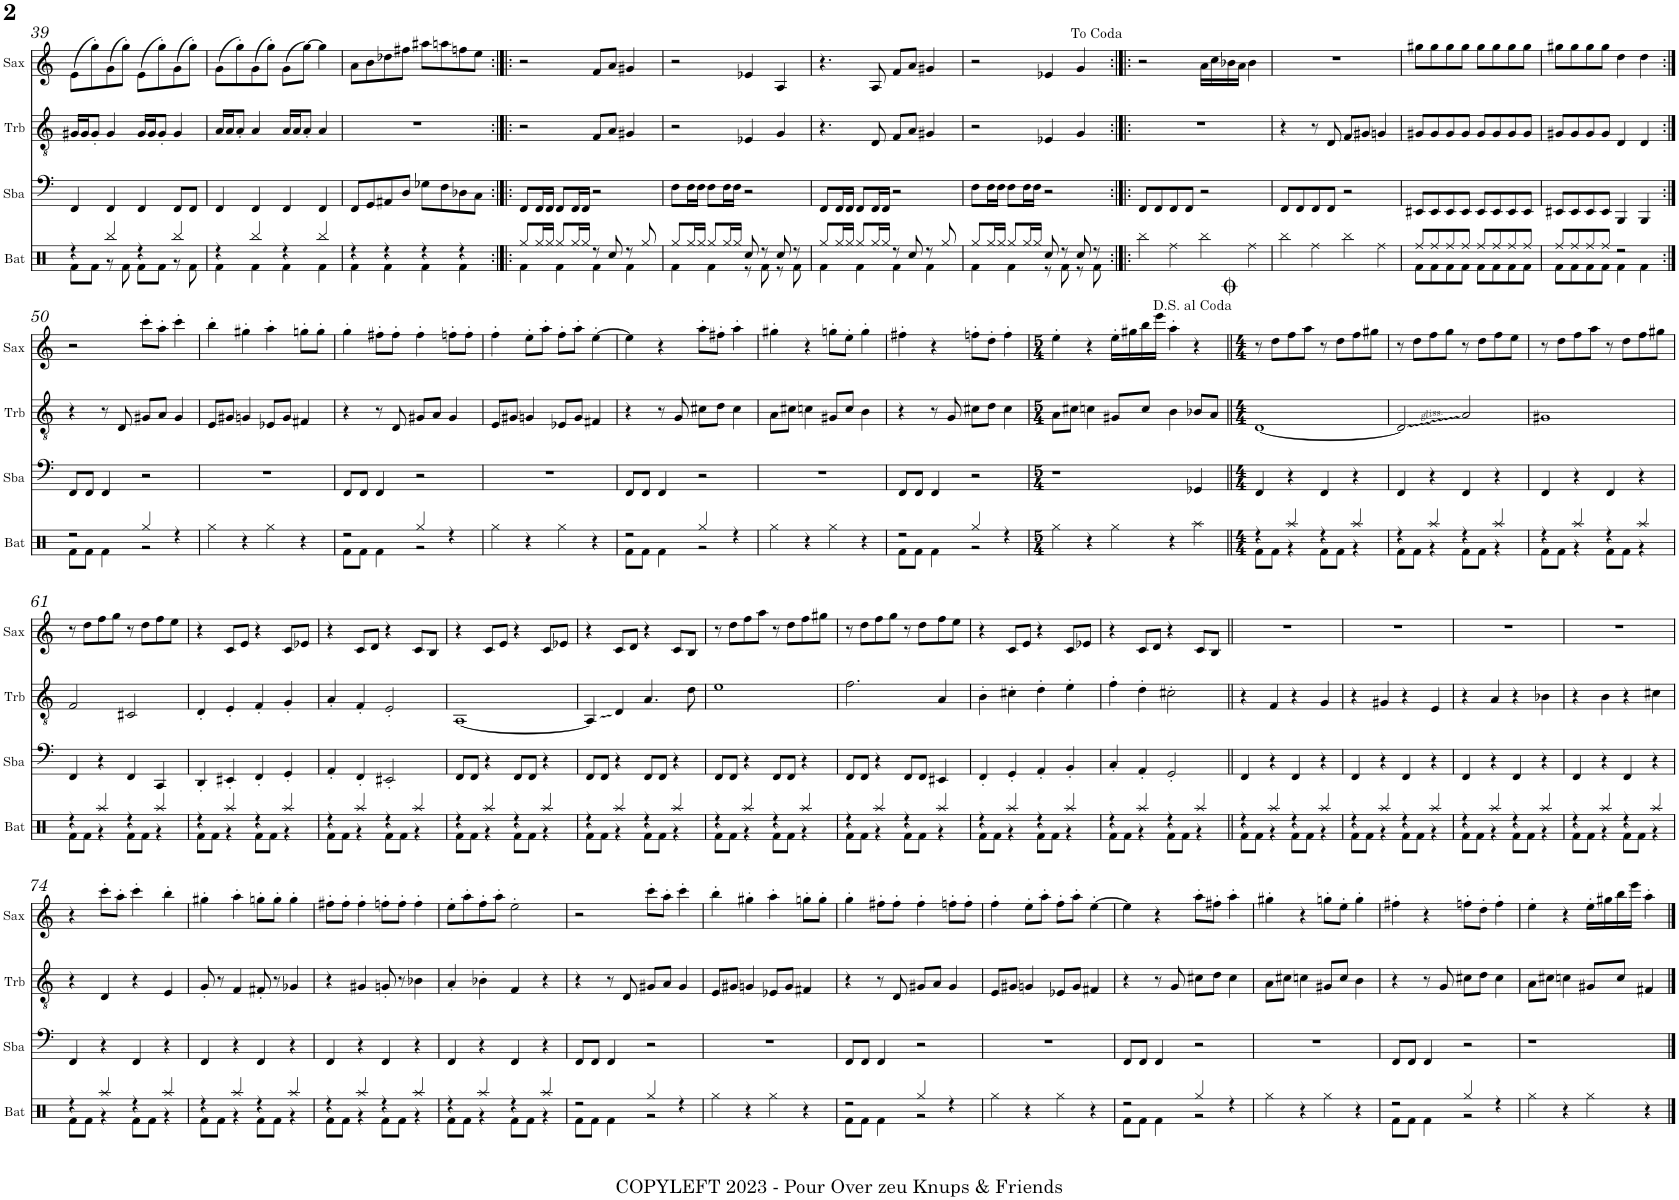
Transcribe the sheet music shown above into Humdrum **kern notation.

**kern	**kern	**kern	**kern
*part4	*part3	*part2	*part1
*staff4	*staff3	*staff2	*staff1
*I"Batterie	*I"Souba Sib	*I"Trombone Sib	*I"Sax Mib
*I'Bat	*I'Sba	*I'Trb	*I'Sax
!!LO:PB:g=z
*clefX	*clefF5	*clefGv2	*clefG2
*	*	*	*Trd5c9
*k[]	*k[]	*k[]	*k[]
*M4/4	*M4/4	*M4/4	*M4/4
=39	=39	=39	=39
*^	*	*	*
4r	8Rf\L	4DD/	16G#X/LL	(8e\L
.	.	.	16G#/J	.
.	8Rf\J	.	8G#'/J	8gg'\)
4Rbb/	8r	4DD/	4G#/	(8g\
.	8Rf\	.	.	8gg'\J)
4r	8Rf\L	4DD/	16G#/LL	(8e\L
.	.	.	16G#/J	.
.	8Rf\J	.	8G#'/J	8gg'\)
4Rbb/	8r	8DD/L	4G#/	(8g\
.	8Rf\	8DD/J	.	8gg'\J)
=40	=40	=40	=40	=40
4r	4Rf\	4DD/	16A/LL	(8g\L
.	.	.	16A/J	.
.	.	.	8A'/J	8gg'\)
4Rbb/	4Rf\	4DD/	4A/	(8g\
.	.	.	.	8gg'\J)
4r	4Rf\	4DD/	16A/LL	(8g\L
.	.	.	16A/J	.
.	.	.	8A'/J	[8gg\J)
4Rbb/	4Rf\	4DD/	4A/	4gg\]
=41	=41	=41	=41	=41
4r	4Rf\	8DD/L	1r	8a\L
.	.	8EE/	.	8b\
4r	4Rf\	8FF#X/	.	8dd-X\
.	.	8BB/J	.	8ff#X\J
4r	4Rf\	8E-X\L	.	8aa#X\L
.	.	8D\	.	8aan\
4r	4Rf\	8BB-X\	.	8ffn\
.	.	8AA\J	.	8ee\J
=42:|!|:	=42:|!|:	=42:|!|:	=42:|!|:	=42:|!|:
8Rgg/L	4Rf\	8DD/L	2r	2r
16Rgg/L	.	16DD/L	.	.
16Rgg/JJ	.	16DD/JJ	.	.
8Rgg/L	4Rf\	8DD/L	.	.
16Rgg/L	.	16DD/L	.	.
16Rgg/JJ	.	16DD/JJ	.	.
8r	4Rf\	2r	8F/L	8f/L
8Rcc/	.	.	8A/J	8a/J
8r	4Rf\	.	4G#X/	4g#X/
8Rgg/	.	.	.	.
=43	=43	=43	=43	=43
8Rgg/L	4Rf\	8D\L	2r	2r
16Rgg/L	.	16D\L	.	.
16Rgg/JJ	.	16D\JJ	.	.
8Rgg/L	4Rf\	8D\L	.	.
16Rgg/L	.	16D\L	.	.
16Rgg/JJ	.	16D\JJ	.	.
8Rcc/	8r	2r	4E-X/	4e-X/
8r	8Rf\	.	.	.
8Rcc/	8r	.	4G/	4A/
8r	8Rf\	.	.	.
=44	=44	=44	=44	=44
8Rgg/L	4Rf\	8DD/L	4.r	4.r
16Rgg/L	.	16DD/L	.	.
16Rgg/JJ	.	16DD/JJ	.	.
8Rgg/L	4Rf\	8DD/L	.	.
16Rgg/L	.	16DD/L	8D/	8A/
16Rgg/JJ	.	16DD/JJ	.	.
8r	4Rf\	2r	8F/L	8f/L
8Rcc/	.	.	8A/J	8a/J
8r	4Rf\	.	4G#X/	4g#X/
8Rgg/	.	.	.	.
=45	=45	=45	=45	=45
8Rgg/L	4Rf\	8D\L	2r	2r
16Rgg/L	.	16D\L	.	.
16Rgg/JJ	.	16D\JJ	.	.
8Rgg/L	4Rf\	8D\L	.	.
16Rgg/L	.	16D\L	.	.
16Rgg/JJ	.	16D\JJ	.	.
8Rcc/	8r	2r	4E-X/	4e-X/
8r	8Rf\	.	.	.
8Rcc/	8r	.	4G/	4g/
8r	8Rf\	.	.	.
*v	*v	*	*	*
=46:|!|:	=46:|!|:	=46:|!|:	=46:|!|:
4Rbb\	8DD/L	1r	2r
.	8DD/	.	.
4Rff\	8DD/	.	.
.	8DD/J	.	.
4Rbb\	2r	.	16a\LL
.	.	.	16cc\
.	.	.	16b-X\
.	.	.	16a\JJ
4Rff\	.	.	4b-\
=47	=47	=47	=47
4Rbb\	8DD/L	4r	1r
.	8DD/	.	.
4Rff\	8DD/	8r	.
.	8DD/J	8D/	.
4Rbb\	2r	8F/L	.
.	.	8G#X/J	.
4Rff\	.	4Gn/	.
=48	=48	=48	=48
*^	*	*	*
8Rff/L	8Rf\L	8CC#X/L	8G#X/L	8gg#X\L
8Rff/	8Rf\	8CC#/	8G#/	8gg#\
8Rff/	8Rf\	8CC#/	8G#/	8gg#\
8Rff/J	8Rf\J	8CC#/J	8G#/J	8gg#\J
8Rff/L	8Rf\L	8CC#/L	8G#/L	8gg#\L
8Rff/	8Rf\	8CC#/	8G#/	8gg#\
8Rff/	8Rf\	8CC#/	8G#/	8gg#\
8Rff/J	8Rf\J	8CC#/J	8G#/J	8gg#\J
=49	=49	=49	=49	=49
8Rff/L	8Rf\L	8CC#X/L	8G#X/L	8gg#X\L
8Rff/	8Rf\	8CC#/	8G#/	8gg#\
8Rff/	8Rf\	8CC#/	8G#/	8gg#\
8Rff/J	8Rf\J	8CC#/J	8G#/J	8gg#\J
2r	4Rf\	4GGG/	4D/	4dd\
.	4Rf\	4GGG/	4D/	4dd\
!!LO:LB:g=z
=50:|!	=50:|!	=50:|!	=50:|!	=50:|!
2r	8Rf\L	8DD/L	4r	2r
.	8Rf\J	8DD/J	.	.
.	4Rf\	4DD/	8r	.
.	.	.	8D/	.
4Rgg/	2r	2r	8G#X/L	8ccc'\L
.	.	.	8A/J	8aa'\J
4r	.	.	4G#/	4ccc'\
*v	*v	*	*	*
=51	=51	=51	=51
4Rgg\	1r	8E/L	4bb'\
.	.	8G#X/J	.
4r	.	4Gn/	4gg#X'\
4Rgg\	.	8E-X/L	4aa'\
.	.	8G/J	.
4r	.	4F#X/	8ggn'\L
.	.	.	8gg'\J
=52	=52	=52	=52
*^	*	*	*
2r	8Rf\L	8DD/L	4r	4gg'\
.	8Rf\J	8DD/J	.	.
.	4Rf\	4DD/	8r	8ff#X'\L
.	.	.	8D/	8ff#'\J
4Rgg/	2r	2r	8G#X/L	4ff#'\
.	.	.	8A/J	.
4r	.	.	4G#/	8ffn'\L
.	.	.	.	8ff'\J
*v	*v	*	*	*
=53	=53	=53	=53
4Rgg\	1r	8E/L	4ff'\
.	.	8G#X/J	.
4r	.	4Gn/	8ee'\L
.	.	.	8aa'\J
4Rgg\	.	8E-X/L	8ff'\L
.	.	8G/J	8aa'\J
4r	.	4F#X/	[4ee'\
=54	=54	=54	=54
*^	*	*	*
2r	8Rf\L	8DD/L	4r	4ee\]
.	8Rf\J	8DD/J	.	.
.	4Rf\	4DD/	8r	4r
.	.	.	8G/	.
4Rgg/	2r	2r	8c#X\L	8aa'\L
.	.	.	8d\J	8ff#X'\J
4r	.	.	4c#\	4aa'\
*v	*v	*	*	*
=55	=55	=55	=55
4Rgg\	1r	8A\L	4gg#X'\
.	.	8c#X\J	.
4r	.	4cn\	4r
4Rgg\	.	8G#X/L	8ggn'\L
.	.	8c/J	8ee'\J
4r	.	4B\	4gg'\
=56	=56	=56	=56
*^	*	*	*
2r	8Rf\L	8DD/L	4r	4ff#X'\
.	8Rf\J	8DD/J	.	.
.	4Rf\	4DD/	8r	4r
.	.	.	8G/	.
4Rgg/	2r	2r	8c#X\L	8ffn'\L
.	.	.	8d\J	8dd'\J
4r	.	.	4c#\	4ff'\
*v	*v	*	*	*
=57	=57	=57	=57
*M5/4	*M5/4	*M5/4	*M5/4
4Rgg\	1r	8A\L	4ee'\
.	.	8c#X\J	.
4r	.	4cn\	4r
4Rgg\	.	8G#X/L	16ee'\LL
.	.	.	16gg#X\
.	.	8c/J	16bb\
.	.	.	16eee\JJ
4r	.	4B\	4aa'\
4Raa\	4EE-X/	8B-X/L	4r
.	.	8A/J	.
=58||	=58||	=58||	=58||
*M4/4	*M4/4	*M4/4	*M4/4
*^	*	*	*
4r	8Rf\L	4DD/	[1D	8r
.	8Rf\J	.	.	8dd\L
4Raa/	4r	4r	.	8ff\
.	.	.	.	8aa\J
4r	8Rf\L	4DD/	.	8r
.	8Rf\J	.	.	8dd\L
4Raa/	4r	4r	.	8ff\
.	.	.	.	8gg#X\J
=59	=59	=59	=59	=59
4r	8Rf\L	4DD/	2D/]	8r
.	8Rf\J	.	.	8dd\L
4Raa/	4r	4r	.	8ff\
.	.	.	.	8gg\J
4r	8Rf\L	4DD/	2A/	8r
.	8Rf\J	.	.	8dd\L
4Raa/	4r	4r	.	8ff\
.	.	.	.	8ee\J
=60	=60	=60	=60	=60
4r	8Rf\L	4DD/	1G#X	8r
.	8Rf\J	.	.	8dd\L
4Raa/	4r	4r	.	8ff\
.	.	.	.	8aa\J
4r	8Rf\L	4DD/	.	8r
.	8Rf\J	.	.	8dd\L
4Raa/	4r	4r	.	8ff\
.	.	.	.	8gg#X\J
!!LO:LB:g=z
=61	=61	=61	=61	=61
4r	8Rf\L	4DD/	2F/	8r
.	8Rf\J	.	.	8dd\L
4Raa/	4r	4r	.	8ff\
.	.	.	.	8gg\J
4r	8Rf\L	4DD/	2C#X/	8r
.	8Rf\J	.	.	8dd\L
4Raa/	4r	4AAA/	.	8ff\
.	.	.	.	8ee\J
=62	=62	=62	=62	=62
4r	8Rf\L	4BBB'/	4D'/	4r
.	8Rf\J	.	.	.
4Raa/	4r	4CC#X'/	4E'/	8c/L
.	.	.	.	8e/J
4r	8Rf\L	4DD'/	4F'/	4r
.	8Rf\J	.	.	.
4Raa/	4r	4EE'/	4G'/	8c/L
.	.	.	.	8e-X/J
=63	=63	=63	=63	=63
4r	8Rf\L	4FF'/	4A'/	4r
.	8Rf\J	.	.	.
4Raa/	4r	4DD'/	4F'/	8c/L
.	.	.	.	8d/J
4r	8Rf\L	2CC#X'/	2E'/	4r
.	8Rf\J	.	.	.
4Raa/	4r	.	.	8c/L
.	.	.	.	8B/J
=64	=64	=64	=64	=64
4r	8Rf\L	8DD/L	[1AA	4r
.	8Rf\J	8DD/J	.	.
4Raa/	4r	4r	.	8c/L
.	.	.	.	8e/J
4r	8Rf\L	8DD/L	.	4r
.	8Rf\J	8DD/J	.	.
4Raa/	4r	4r	.	8c/L
.	.	.	.	8e-X/J
=65	=65	=65	=65	=65
4r	8Rf\L	8DD/L	4AA/]	4r
.	8Rf\J	8DD/J	.	.
4Raa/	4r	4r	4D/	8c/L
.	.	.	.	8d/J
4r	8Rf\L	8DD/L	4.A/	4r
.	8Rf\J	8DD/J	.	.
4Raa/	4r	4r	.	8c/L
.	.	.	8d\	8B/J
=66	=66	=66	=66	=66
4r	8Rf\L	8DD/L	1e	8r
.	8Rf\J	8DD/J	.	8dd\L
4Raa/	4r	4r	.	8ff\
.	.	.	.	8aa\J
4r	8Rf\L	8DD/L	.	8r
.	8Rf\J	8DD/J	.	8dd\L
4Raa/	4r	4r	.	8ff\
.	.	.	.	8gg#X\J
=67	=67	=67	=67	=67
4r	8Rf\L	8DD/L	2.f\	8r
.	8Rf\J	8DD/J	.	8dd\L
4Raa/	4r	4r	.	8ff\
.	.	.	.	8gg\J
4r	8Rf\L	8DD/L	.	8r
.	8Rf\J	8DD/J	.	8dd\L
4Raa/	4r	4CC#X/	4A/	8ff\
.	.	.	.	8ee\J
=68	=68	=68	=68	=68
4r	8Rf\L	4DD'/	4B'\	4r
.	8Rf\J	.	.	.
4Raa/	4r	4EE'/	4c#X'\	8c/L
.	.	.	.	8e/J
4r	8Rf\L	4FF'/	4d'\	4r
.	8Rf\J	.	.	.
4Raa/	4r	4GG'/	4e'\	8c/L
.	.	.	.	8e-X/J
=69	=69	=69	=69	=69
4r	8Rf\L	4AA'/	4f'\	4r
.	8Rf\J	.	.	.
4Raa/	4r	4FF'/	4d'\	8c/L
.	.	.	.	8d/J
4r	8Rf\L	2EE'/	2c#X'\	4r
.	8Rf\J	.	.	.
4Raa/	4r	.	.	8c/L
.	.	.	.	8B/J
=70||	=70||	=70||	=70||	=70||
4r	8Rf\L	4DD/	4r	1r
.	8Rf\J	.	.	.
4Raa/	4r	4r	4F/	.
4r	8Rf\L	4DD/	4r	.
.	8Rf\J	.	.	.
4Raa/	4r	4r	4G/	.
=71	=71	=71	=71	=71
4r	8Rf\L	4DD/	4r	1r
.	8Rf\J	.	.	.
4Raa/	4r	4r	4G#X/	.
4r	8Rf\L	4DD/	4r	.
.	8Rf\J	.	.	.
4Raa/	4r	4r	4E/	.
=72	=72	=72	=72	=72
4r	8Rf\L	4DD/	4r	1r
.	8Rf\J	.	.	.
4Raa/	4r	4r	4A/	.
4r	8Rf\L	4DD/	4r	.
.	8Rf\J	.	.	.
4Raa/	4r	4r	4B-X\	.
=73	=73	=73	=73	=73
4r	8Rf\L	4DD/	4r	1r
.	8Rf\J	.	.	.
4Raa/	4r	4r	4B\	.
4r	8Rf\L	4DD/	4r	.
.	8Rf\J	.	.	.
4Raa/	4r	4r	4c#X\	.
!!LO:LB:g=z
=74	=74	=74	=74	=74
4r	8Rf\L	4DD/	4r	4r
.	8Rf\J	.	.	.
4Raa/	4r	4r	4D/	8ccc'\L
.	.	.	.	8aa'\J
4r	8Rf\L	4DD/	4r	4ccc'\
.	8Rf\J	.	.	.
4Raa/	4r	4r	4E/	4bb'\
=75	=75	=75	=75	=75
4r	8Rf\L	4DD/	8G'/	4gg#X'\
.	8Rf\J	.	8r	.
4Raa/	4r	4r	4F/	4aa'\
4r	8Rf\L	4DD/	8F#X'/	8ggn'\L
.	8Rf\J	.	8r	8gg'\J
4Raa/	4r	4r	4G-X/	4gg'\
=76	=76	=76	=76	=76
4r	8Rf\L	4DD/	4r	8ff#X'\L
.	8Rf\J	.	.	8ff#'\J
4Raa/	4r	4r	4G#X/	4ff#'\
4r	8Rf\L	4DD/	8Gn'/	8ffn'\L
.	8Rf\J	.	8r	8ff'\J
4Raa/	4r	4r	4B-X\	4ff'\
=77	=77	=77	=77	=77
4r	8Rf\L	4DD/	4A'/	8ee'\L
.	8Rf\J	.	.	8aa'\
4Raa/	4r	4r	4B-X'\	8ff'\
.	.	.	.	8aa'\J
4r	8Rf\L	4DD/	4F/	2ee'\
.	8Rf\J	.	.	.
4Raa/	4r	4r	4r	.
=78	=78	=78	=78	=78
2r	8Rf\L	8DD/L	4r	2r
.	8Rf\J	8DD/J	.	.
.	4Rf\	4DD/	8r	.
.	.	.	8D/	.
4Rgg/	2r	2r	8G#X/L	8ccc'\L
.	.	.	8A/J	8aa'\J
4r	.	.	4G#/	4ccc'\
*v	*v	*	*	*
=79	=79	=79	=79
4Rgg\	1r	8E/L	4bb'\
.	.	8G#X/J	.
4r	.	4Gn/	4gg#X'\
4Rgg\	.	8E-X/L	4aa'\
.	.	8G/J	.
4r	.	4F#X/	8ggn'\L
.	.	.	8gg'\J
=80	=80	=80	=80
*^	*	*	*
2r	8Rf\L	8DD/L	4r	4gg'\
.	8Rf\J	8DD/J	.	.
.	4Rf\	4DD/	8r	8ff#X'\L
.	.	.	8D/	8ff#'\J
4Rgg/	2r	2r	8G#X/L	4ff#'\
.	.	.	8A/J	.
4r	.	.	4G#/	8ffn'\L
.	.	.	.	8ff'\J
*v	*v	*	*	*
=81	=81	=81	=81
4Rgg\	1r	8E/L	4ff'\
.	.	8G#X/J	.
4r	.	4Gn/	8ee'\L
.	.	.	8aa'\J
4Rgg\	.	8E-X/L	8ff'\L
.	.	8G/J	8aa'\J
4r	.	4F#X/	[4ee'\
=82	=82	=82	=82
*^	*	*	*
2r	8Rf\L	8DD/L	4r	4ee\]
.	8Rf\J	8DD/J	.	.
.	4Rf\	4DD/	8r	4r
.	.	.	8G/	.
4Rgg/	2r	2r	8c#X\L	8aa'\L
.	.	.	8d\J	8ff#X'\J
4r	.	.	4c#\	4aa'\
*v	*v	*	*	*
=83	=83	=83	=83
4Rgg\	1r	8A\L	4gg#X'\
.	.	8c#X\J	.
4r	.	4cn\	4r
4Rgg\	.	8G#X/L	8ggn'\L
.	.	8c/J	8ee'\J
4r	.	4B\	4gg'\
=84	=84	=84	=84
*^	*	*	*
2r	8Rf\L	8DD/L	4r	4ff#X'\
.	8Rf\J	8DD/J	.	.
.	4Rf\	4DD/	8r	4r
.	.	.	8G/	.
4Rgg/	2r	2r	8c#X\L	8ffn'\L
.	.	.	8d\J	8dd'\J
4r	.	.	4c#\	4ff'\
*v	*v	*	*	*
=85	=85	=85	=85
4Rgg\	1r	8A\L	4ee'\
.	.	8c#X\J	.
4r	.	4cn\	4r
4Rgg\	.	8G#X/L	16ee'\LL
.	.	.	16gg#X\
.	.	8c/J	16bb\
.	.	.	16eee\JJ
4r	.	4F#X/	4aa'\
==	==	==	==
*-	*-	*-	*-
